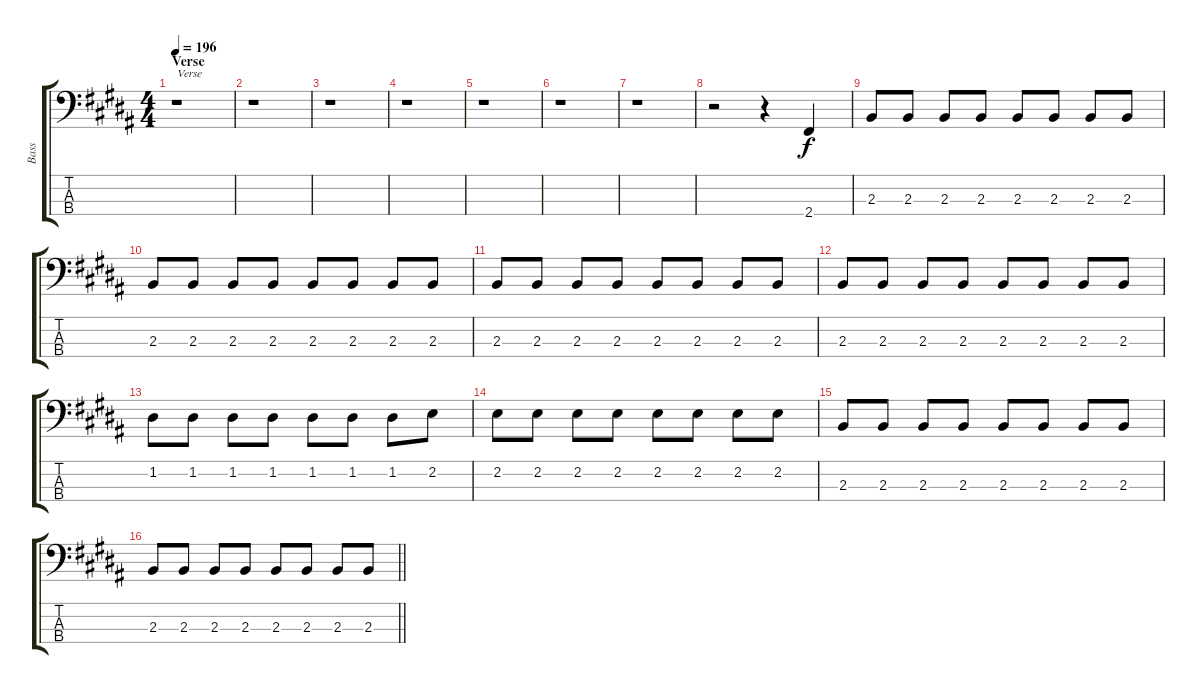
\track ("Bass" "Bass") {instrument electricbasspick}
\staff {score tabs}
\tuning (G2 D2 A1 E1) {hide}
\ts (4 4)
\section ("" "Verse")
\tempo 196
\clef f4
\ks b
r.1{txt "Verse" dy f instrument electricbasspick} |
r.1 |
r.1 |
r.1 |
r.1 |
r.1 |
r.1 |
r.2 r.4 2.4.4 |
2.3.8 2.3.8 2.3.8 2.3.8 2.3.8 2.3.8 2.3.8 2.3.8 |
2.3.8 2.3.8 2.3.8 2.3.8 2.3.8 2.3.8 2.3.8 2.3.8 |
2.3.8 2.3.8 2.3.8 2.3.8 2.3.8 2.3.8 2.3.8 2.3.8 |
2.3.8 2.3.8 2.3.8 2.3.8 2.3.8 2.3.8 2.3.8 2.3.8 |
1.2.8 1.2.8 1.2.8 1.2.8 1.2.8 1.2.8 1.2.8 2.2.8 |
2.2.8 2.2.8 2.2.8 2.2.8 2.2.8 2.2.8 2.2.8 2.2.8 |
2.3.8 2.3.8 2.3.8 2.3.8 2.3.8 2.3.8 2.3.8 2.3.8 |
\barLineRight lightlight
2.3.8 2.3.8 2.3.8 2.3.8 2.3.8 2.3.8 2.3.8 2.3.8
